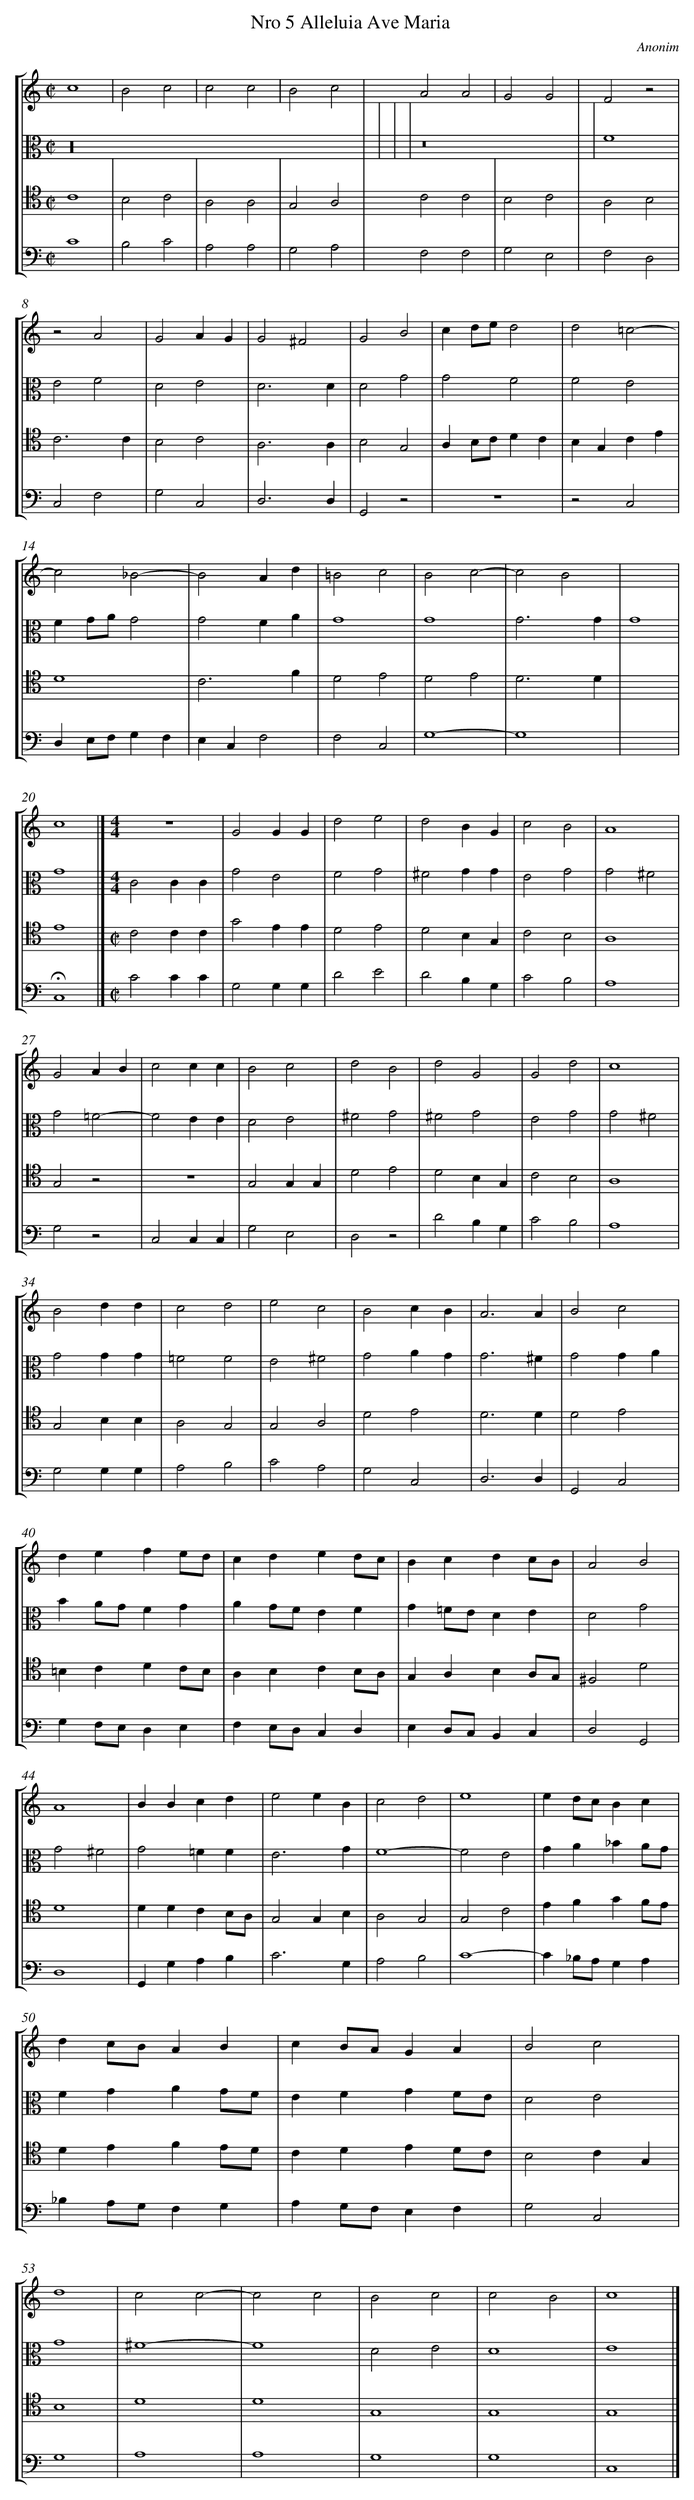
X:1
T: Nro 5 Alleluia Ave Maria
C: Anonim
L: 1/4
M: C|
%%staves [1 2 3 4]
V: 1
V: 2 clef=alto
V: 3 clef=tenor
V: 4 clef=bass
K: C
[V:1] c4 |
[V:2] z16 |
[V:3] C4 |
[V:4] C4 |
[V:1] B2c2 |
[V:2]  |
[V:3] B,2C2 |
[V:4] B,2C2 |
[V:1] c2c2 |
[V:2]  |
[V:3] A,2A,2 |
[V:4] A,2A,2 |
[V:1] B2c2 |
[V:2]  |
[V:3] G,2A,2 |
[V:4] G,2A,2 |
[V:1] A2A2 |
[V:2] z8 |
[V:3] C2C2 |
[V:4] F,2F,2 |
[V:1] G2G2 |
[V:2]  |
[V:3] B,2C2 |
[V:4] G,2E,2 |
[V:1] F2z2 |
[V:2] F4 |
[V:3] A,2B,2 |
[V:4] F,2D,2 |
[V:1] z2A2 |
[V:2] E2F2 |
[V:3] C3C |
[V:4] C,2F,2 |
[V:1] G2AG |
[V:2] D2E2 |
[V:3] B,2C2 |
[V:4] G,2C,2 |
[V:1] G2^F2 |
[V:2] D3D |
[V:3] A,3A, |
[V:4] D,3D, |
[V:1] G2B2 |
[V:2] D2G2 |
[V:3] B,2G,2 |
[V:4] G,,2z2 |
[V:1] cd/e/d2 |
[V:2] G2F2 |
[V:3] A,B,/C/DC |
[V:4] z4 |
[V:1] d2=c2- |
[V:2] F2E2 |
[V:3] B,G,CE |
[V:4] z2C,2 |
[V:1] c2_B2- |
[V:2] FG/A/G2 |
[V:3] D4 |
[V:4] D,E,/F,/G,F, |
[V:1] B2Ad |
[V:2] G2FA |
[V:3] C3F |
[V:4] E,C,F,2 |
[V:1] =B2c2 |
[V:2] G4 |
[V:3] D2E2 |
[V:4] F,2C,2 |
[V:1] B2c2- |
[V:2] G4 |
[V:3] D2E2 |
[V:4] G,4- |
[V:1] c2B2 |
[V:2] G3G |
[V:3] D3D |
[V:4] G,4 |
[V:1] x4 |
[V:2] G4 |
[V:3] x4 |
[V:4] x4 |
[V:1] c4 |]
[V:2] G4 |]
[V:3] E4 |]
[V:4] !fermata!C,4 |]
[V:1] [M:4/4]z4 [I:setbarnb 22]|
[V:2] [M:4/4]C2CC |
[V:3] [M:C|]C2CC |
[V:4] [M:C|]C2CC |
[V:1] G2GG |
[V:2] G2E2 |
[V:3] G2EE |
[V:4] G,2G,G, |
[V:1] d2e2 |
[V:2] F2G2 |
[V:3] D2E2 |
[V:4] D2E2 |
[V:1] d2BG |
[V:2] ^F2GG |
[V:3] D2B,G, |
[V:4] D2B,G, |
[V:1] c2B2 |
[V:2] E2G2 |
[V:3] C2B,2 |
[V:4] C2B,2 |
[V:1] A4 |
[V:2] G2^F2 |
[V:3] A,4 |
[V:4] A,4 |
[V:1] G2AB |
[V:2] G2=F2- |
[V:3] G,2z2 |
[V:4] G,2z2 |
[V:1] c2cc |
[V:2] F2EE |
[V:3] z4 |
[V:4] C,2C,C, |
[V:1] B2c2 |
[V:2] D2E2 |
[V:3] G,2G,G, |
[V:4] G,2E,2 |
[V:1] d2B2 |
[V:2] ^F2G2 |
[V:3] D2E2 |
[V:4] D,2z2 |
[V:1] d2G2 |
[V:2] ^F2G2 |
[V:3] D2B,G, |
[V:4] D2B,G, |
[V:1] G2d2 |
[V:2] E2G2 |
[V:3] C2B,2 |
[V:4] C2B,2 |
[V:1] c4 |
[V:2] G2^F2 |
[V:3] A,4 |
[V:4] A,4 |
[V:1] B2dd |
[V:2] G2GG |
[V:3] G,2B,B, |
[V:4] G,2G,G, |
[V:1] c2d2 |
[V:2] =F2F2 |
[V:3] A,2G,2 |
[V:4] A,2B,2 |
[V:1] e2c2 |
[V:2] E2^F2 |
[V:3] G,2A,2 |
[V:4] C2A,2 |
[V:1] B2cB |
[V:2] G2AG |
[V:3] D2E2 |
[V:4] G,2C,2 |
[V:1] A3A |
[V:2] G3^F |
[V:3] D3D |
[V:4] D,3D, |
[V:1] B2c2 |
[V:2] G2GA |
[V:3] D2E2 |
[V:4] G,,2C,2 |
[V:1] defe/d/ |
[V:2] BA/G/FG |
[V:3] =B,CDC/B,/ |
[V:4] G,F,/E,/D,E, |
[V:1] cded/c/ |
[V:2] AG/F/EF |
[V:3] A,B,CB,/A,/ |
[V:4] F,E,/D,/C,D, |
[V:1] Bcdc/B/ |
[V:2] G=F/E/DE |
[V:3] G,A,B,A,/G,/ |
[V:4] E,D,/C,/B,,C, |
[V:1] A2B2 |
[V:2] D2G2 |
[V:3] ^F,2D2 |
[V:4] D,2G,,2 |
[V:1] A4 |
[V:2] G2^F2 |
[V:3] D4 |
[V:4] D,4 |
[V:1] BBcd |
[V:2] G2=FF |
[V:3] DDCB,/A,/ |
[V:4] G,,G,A,B, |
[V:1] e2eB |
[V:2] E3G |
[V:3] G,2G,B, |
[V:4] C3G, |
[V:1] c2d2 |
[V:2] F4- |
[V:3] A,2G,2 |
[V:4] A,2B,2 |
[V:1] e4 |
[V:2] F2E2 |
[V:3] G,2C2 |
[V:4] C4- |
[V:1] ed/c/Bc |
[V:2] GA_BA/G/ |
[V:3] EFGF/E/ |
[V:4] C_B,/A,/G,A, |
[V:1] dc/B/AB |
[V:2] FGAG/F/ |
[V:3] DEFE/D/ |
[V:4] _B,A,/G,/F,G, |
[V:1] cB/A/GA |
[V:2] EFGF/E/ |
[V:3] CDED/C/ |
[V:4] A,G,/F,/E,F, |
[V:1] B2c2 |
[V:2] D2E2 |
[V:3] B,2CG, |
[V:4] G,2C,2 |
[V:1] d4 |
[V:2] G4 |
[V:3] B,4 |
[V:4] G,4 |
[V:1] c2c2- |
[V:2] ^F4- |
[V:3] D4 |
[V:4] A,4 |
[V:1] c2c2 |
[V:2] F4 |
[V:3] D4 |
[V:4] A,4 |
[V:1] B2c2 |
[V:2] D2E2 |
[V:3] G,4 |
[V:4] G,4 |
[V:1] c2B2 |
[V:2] D4 |
[V:3] G,4 |
[V:4] G,4 |
[V:1] c4 |]
[V:2] E4 |]
[V:3] G,4 |]
[V:4] C,4 |]
